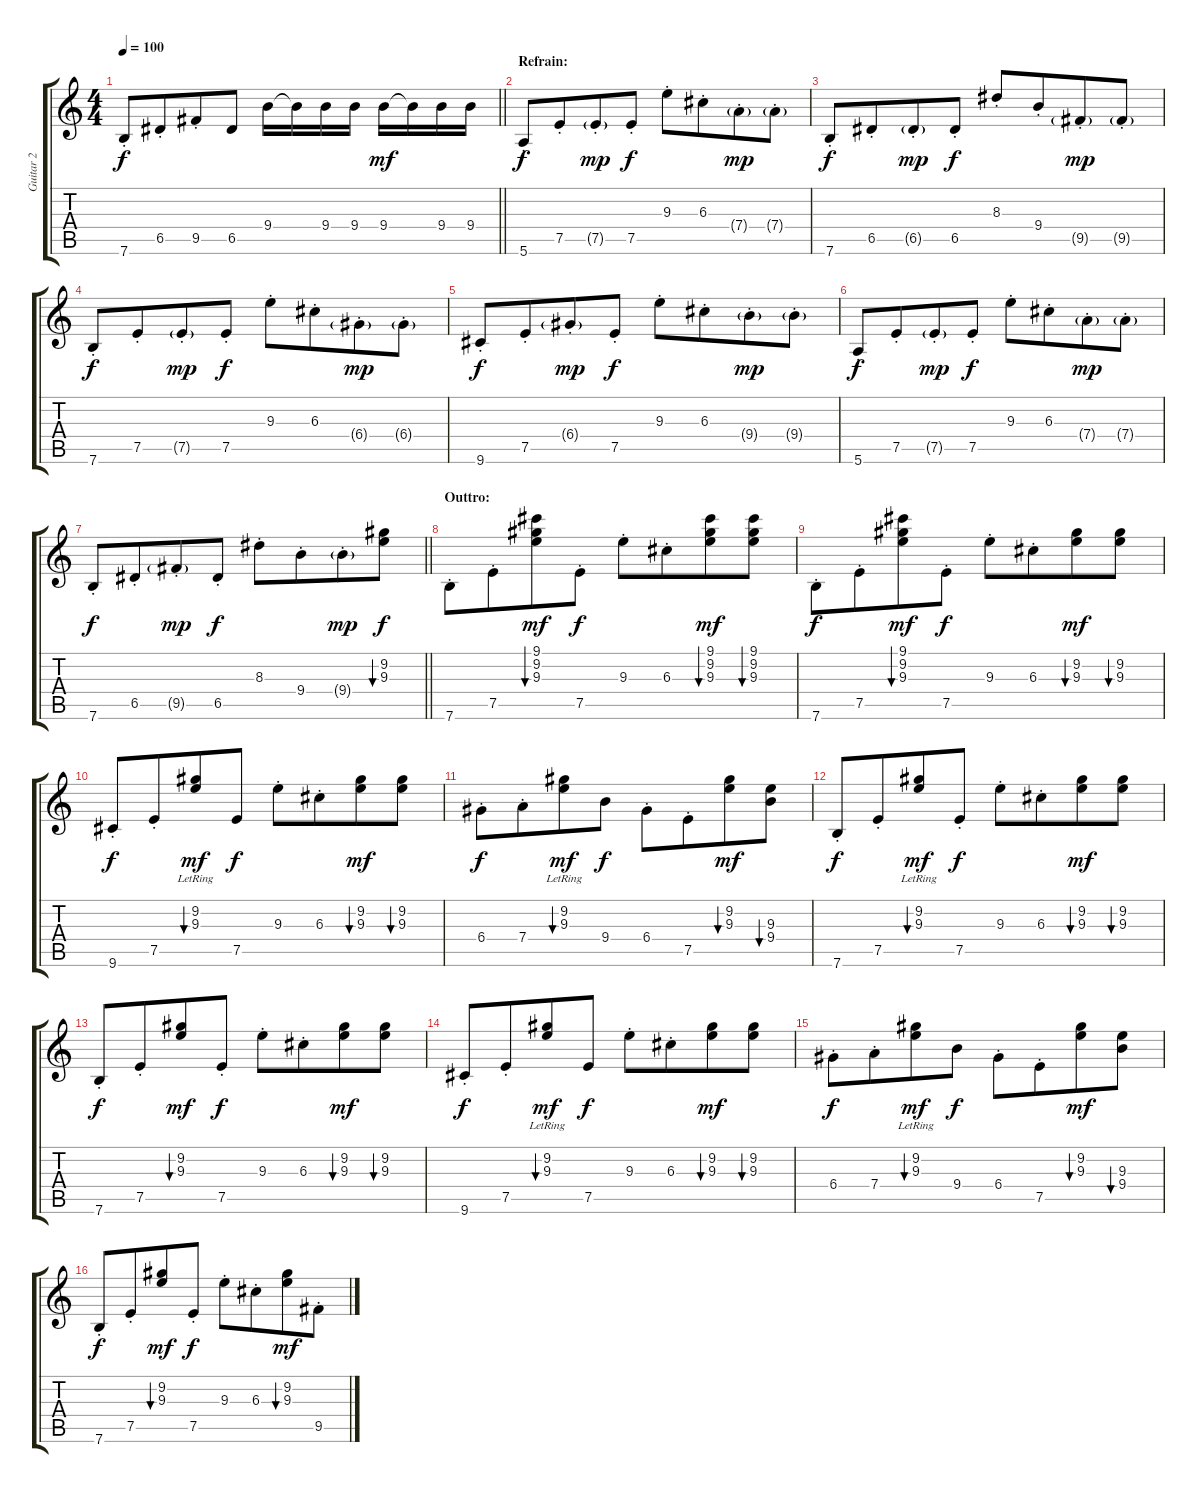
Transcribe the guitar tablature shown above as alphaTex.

\track ("Guitar 2" "Guitar 2") {instrument electricguitarclean}
\staff {score tabs}
\tuning (E4 B3 G3 D3 A2 E2) {hide}
\ts (4 4)
\tempo 100
\clef g2
\barLineRight lightlight
\ks c
7.6{st}.8{dy f} 6.5{st}.8{beam merge} 9.5{st}.8 6.5.8 9.4.16 9.4{t}.16 9.4.16 9.4.16 9.4.16{dy mf} 9.4{t}.16 9.4.16 9.4.16 |
\section ("" "Refrain:")
5.6{st}.8{dy f} 7.5{st}.8{beam merge} 7.5{g st}.8{dy mp} 7.5{st}.8{dy f} 9.3{st}.8 6.3{st}.8{beam merge} 7.4{g st}.8{dy mp} 7.4{g st}.8 |
7.6{st}.8{dy f} 6.5{st}.8{beam merge} 6.5{g st}.8{dy mp} 6.5{st}.8{dy f} 8.3{st}.8 9.4{st}.8{beam merge} 9.5{g st}.8{dy mp} 9.5{g st}.8 |
7.6{st}.8{dy f} 7.5{st}.8{beam merge} 7.5{g st}.8{dy mp} 7.5{st}.8{dy f} 9.3{st}.8 6.3{st}.8{beam merge} 6.4{g st}.8{dy mp} 6.4{g st}.8 |
9.6{st}.8{dy f} 7.5{st}.8{beam merge} 6.4{g st}.8{dy mp} 7.5{st}.8{dy f} 9.3{st}.8 6.3{st}.8{beam merge} 9.4{g st}.8{dy mp} 9.4{g st}.8 |
5.6{st}.8{dy f} 7.5{st}.8{beam merge} 7.5{g st}.8{dy mp} 7.5{st}.8{dy f} 9.3{st}.8 6.3{st}.8{beam merge} 7.4{g st}.8{dy mp} 7.4{g st}.8 |
\barLineRight lightlight
7.6{st}.8{dy f} 6.5{st}.8{beam merge} 9.5{g st}.8{dy mp} 6.5{st}.8{dy f} 8.3{st}.8 9.4{st}.8{beam merge} 9.4{g st}.8{dy mp beam merge} (9.2 9.3).8{bu 30 dy f} |
\section ("" "Outtro:")
7.6{st}.8 7.5{st}.8{beam merge} (9.1 9.2 9.3).8{bu 30 dy mf beam merge} 7.5{st}.8{dy f} 9.3{st}.8 6.3{st}.8{beam merge} (9.1 9.2 9.3).8{bu 30 dy mf beam merge} (9.1 9.2 9.3).8{bu 30} |
7.6{st}.8{dy f} 7.5{st}.8{beam merge} (9.1 9.2 9.3).8{bu 30 dy mf beam merge} 7.5{st}.8{dy f} 9.3{st}.8 6.3{st}.8{beam merge} (9.2 9.3).8{bu 30 dy mf beam merge} (9.2 9.3).8{bu 30} |
9.6{st}.8{dy f} 7.5{st}.8{beam merge} (9.2{lr} 9.3{lr}).8{bu 30 dy mf beam merge} 7.5.8{dy f} 9.3{st}.8 6.3{st}.8{beam merge} (9.2 9.3).8{bu 30 dy mf beam merge} (9.2 9.3).8{bu 30} |
6.4{st}.8{dy f} 7.4{st}.8{beam merge} (9.2{lr} 9.3{lr}).8{bu 30 dy mf beam merge} 9.4.8{dy f} 6.4{st}.8 7.5{st}.8{beam merge} (9.2 9.3).8{bu 30 dy mf beam merge} (9.3 9.4).8{bu 30} |
7.6{st}.8{dy f} 7.5{st}.8{beam merge} (9.2{lr} 9.3{lr}).8{bu 30 dy mf beam merge} 7.5{st}.8{dy f} 9.3{st}.8 6.3{st}.8{beam merge} (9.2 9.3).8{bu 30 dy mf beam merge} (9.2 9.3).8{bu 30} |
7.6{st}.8{dy f} 7.5{st}.8{beam merge} (9.2 9.3).8{bu 30 dy mf beam merge} 7.5{st}.8{dy f} 9.3{st}.8 6.3{st}.8{beam merge} (9.2 9.3).8{bu 30 dy mf beam merge} (9.2 9.3).8{bu 30} |
9.6{st}.8{dy f} 7.5{st}.8{beam merge} (9.2{lr} 9.3{lr}).8{bu 30 dy mf beam merge} 7.5.8{dy f} 9.3{st}.8 6.3{st}.8{beam merge} (9.2 9.3).8{bu 30 dy mf beam merge} (9.2 9.3).8{bu 30} |
6.4{st}.8{dy f} 7.4{st}.8{beam merge} (9.2{lr} 9.3{lr}).8{bu 30 dy mf beam merge} 9.4.8{dy f} 6.4{st}.8 7.5{st}.8{beam merge} (9.2 9.3).8{bu 30 dy mf beam merge} (9.3 9.4).8{bu 30} |
7.6{st}.8{dy f} 7.5{st}.8{beam merge} (9.2 9.3).8{bu 30 dy mf} 7.5{st}.8{dy f} 9.3{st}.8 6.3{st}.8{beam merge} (9.2 9.3).8{bu 30 dy mf} 9.5{st}.8
